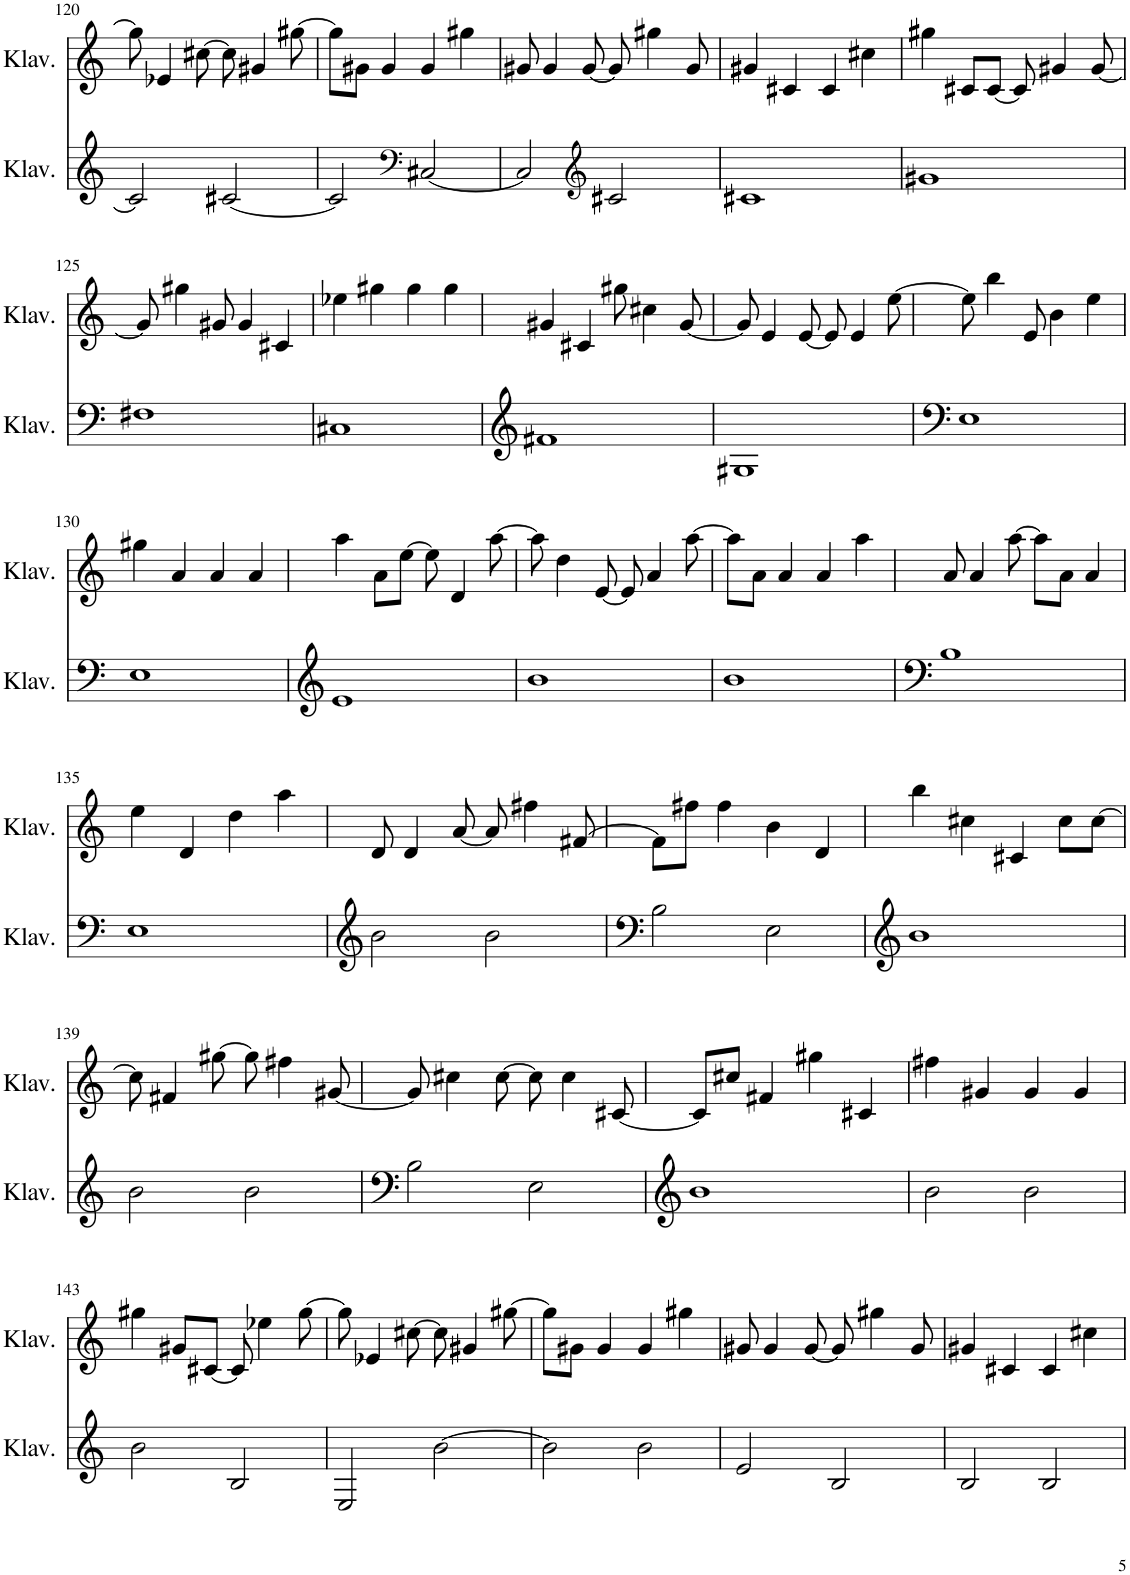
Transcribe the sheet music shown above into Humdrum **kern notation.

**kern	**kern
*part2	*part1
*staff2	*staff1
*I"Klavier	*I"Klavier
*I'Klav.	*I'Klav.
!!LO:PB:g=z
*clefG2	*clefG2
*k[]	*k[]
*M4/4	*M4/4
=120	=120
2c#/]	8gg#\]
.	4e-X/
.	[8cc#X\
[2c#X/	8cc#\]
.	4g#X/
.	[8gg#X\
=121	=121
2c#/]	8gg#\L]
.	8g#X\J
.	4g#/
*clefF4	*
[2C#X/	4g#/
.	4gg#X\
=122	=122
2C#/]	8g#X/
.	4g#/
.	[8g#/
*clefG2	*
2c#X/	8g#/]
.	4gg#X\
.	8g#/
=123	=123
1c#X	4g#X/
.	4c#X/
.	4c#/
.	4cc#X\
=124	=124
1g#X	4gg#X\
.	8c#X/L
.	[8c#/J
.	8c#/]
.	4g#X/
.	[8g#/
!!LO:LB:g=z
=125	=125
1F#X	8g#/]
.	4gg#X\
.	8g#X/
.	4g#/
.	4c#X/
=126	=126
1C#X	4ee-X\
.	4gg#X\
.	4gg#\
.	4gg#\
=127	=127
1f#X	4g#X/
.	4c#X/
.	8gg#X\
.	4cc#X\
.	[8g#/
=128	=128
1G#X	8g#/]
.	4e/
.	[8e/
.	8e/]
.	4e/
.	[8ee\
=129	=129
1E	8ee\]
.	4bb\
.	8e/
.	4b\
.	4ee\
!!LO:LB:g=z
=130	=130
1E	4gg#X\
.	4a/
.	4a/
.	4a/
=131	=131
1e	4aa\
.	8a\L
.	[8ee\J
.	8ee\]
.	4d/
.	[8aa\
=132	=132
1b	8aa\]
.	4dd\
.	[8e/
.	8e/]
.	4a/
.	[8aa\
=133	=133
1b	8aa\L]
.	8a\J
.	4a/
.	4a/
.	4aa\
=134	=134
1B	8a/
.	4a/
.	[8aa\
.	8aa\L]
.	8a\J
.	4a/
!!LO:LB:g=z
=135	=135
1E	4ee\
.	4d/
.	4dd\
.	4aa\
=136	=136
2b\	8d/
.	4d/
.	[8a/
2b\	8a/]
.	4ff#X\
.	[8f#X/
=137	=137
2B\	8f#\L]
.	8ff#X\J
.	4ff#\
2E\	4b\
.	4d/
=138	=138
1b	4bb\
.	4cc#X\
.	4c#X/
.	8cc#\L
.	[8cc#\J
!!LO:LB:g=z
=139	=139
2b\	8cc#\]
.	4f#X/
.	[8gg#X\
2b\	8gg#\]
.	4ff#X\
.	[8g#X/
=140	=140
2B\	8g#/]
.	4cc#X\
.	[8cc#\
2E\	8cc#\]
.	4cc#\
.	[8c#X/
=141	=141
1b	8c#/L]
.	8cc#X/J
.	4f#X/
.	4gg#X\
.	4c#X/
=142	=142
2b\	4ff#X\
.	4g#X/
2b\	4g#/
.	4g#/
!!LO:LB:g=z
=143	=143
2b\	4gg#X\
.	8g#X/L
.	[8c#X/J
2B/	8c#/]
.	4ee-X\
.	[8gg#\
=144	=144
2E/	8gg#\]
.	4e-X/
.	[8cc#X\
[2b\	8cc#\]
.	4g#X/
.	[8gg#X\
=145	=145
2b\]	8gg#\L]
.	8g#X\J
.	4g#/
2b\	4g#/
.	4gg#X\
=146	=146
2e/	8g#X/
.	4g#/
.	[8g#/
2B/	8g#/]
.	4gg#X\
.	8g#/
=147	=147
2B/	4g#X/
.	4c#X/
2B/	4c#/
.	4cc#X\
=	=
*-	*-
